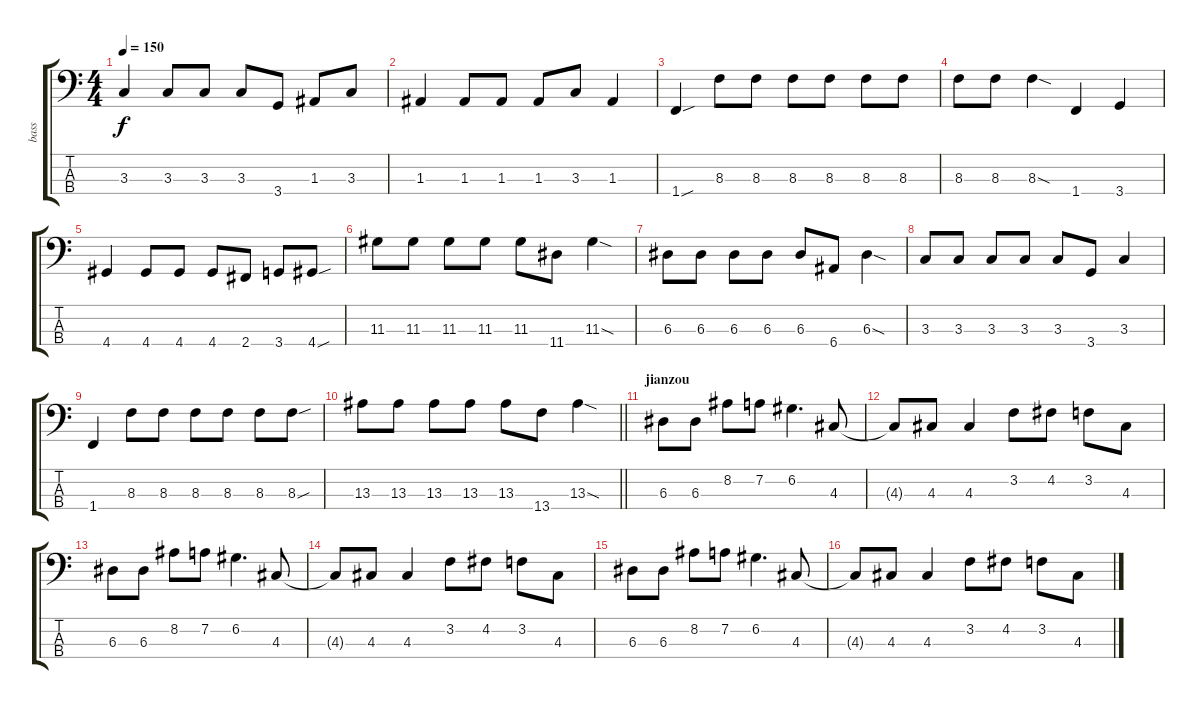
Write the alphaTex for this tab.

\track ("bass" "bass") {instrument electricbassfinger}
\staff {score tabs}
\tuning (G2 D2 A1 E1) {hide}
\ts (4 4)
\tempo 150
\clef f4
\ks c
3.3.4{dy f} 3.3.8 3.3.8 3.3.8 3.4.8 1.3.8 3.3.8 |
1.3.4 1.3.8 1.3.8 1.3.8 3.3.8 1.3.4 |
1.4{sou}.4 8.3.8 8.3.8 8.3.8 8.3.8 8.3.8 8.3.8 |
8.3.8 8.3.8 8.3{sod}.4 1.4.4 3.4.4 |
4.4.4 4.4.8 4.4.8 4.4.8 2.4.8 3.4.8 4.4{sou}.8 |
11.3.8 11.3.8 11.3.8 11.3.8 11.3.8 11.4.8 11.3{sod}.4 |
6.3.8 6.3.8 6.3.8 6.3.8 6.3.8 6.4.8 6.3{sod}.4 |
3.3.8 3.3.8 3.3.8 3.3.8 3.3.8 3.4.8 3.3.4 |
1.4.4 8.3.8 8.3.8 8.3.8 8.3.8 8.3.8 8.3{sou}.8 |
\barLineRight lightlight
13.3.8 13.3.8 13.3.8 13.3.8 13.3.8 13.4.8 13.3{sod}.4 |
\section ("" "jianzou")
6.3.8 6.3.8 8.2.8 7.2.8 6.2.4{d} 4.3.8 |
4.3{t}.8 4.3.8 4.3.4 3.2.8 4.2.8 3.2.8 4.3.8 |
6.3.8 6.3.8 8.2.8 7.2.8 6.2.4{d} 4.3.8 |
4.3{t}.8 4.3.8 4.3.4 3.2.8 4.2.8 3.2.8 4.3.8 |
6.3.8 6.3.8 8.2.8 7.2.8 6.2.4{d} 4.3.8 |
4.3{t}.8 4.3.8 4.3.4 3.2.8 4.2.8 3.2.8 4.3.8
